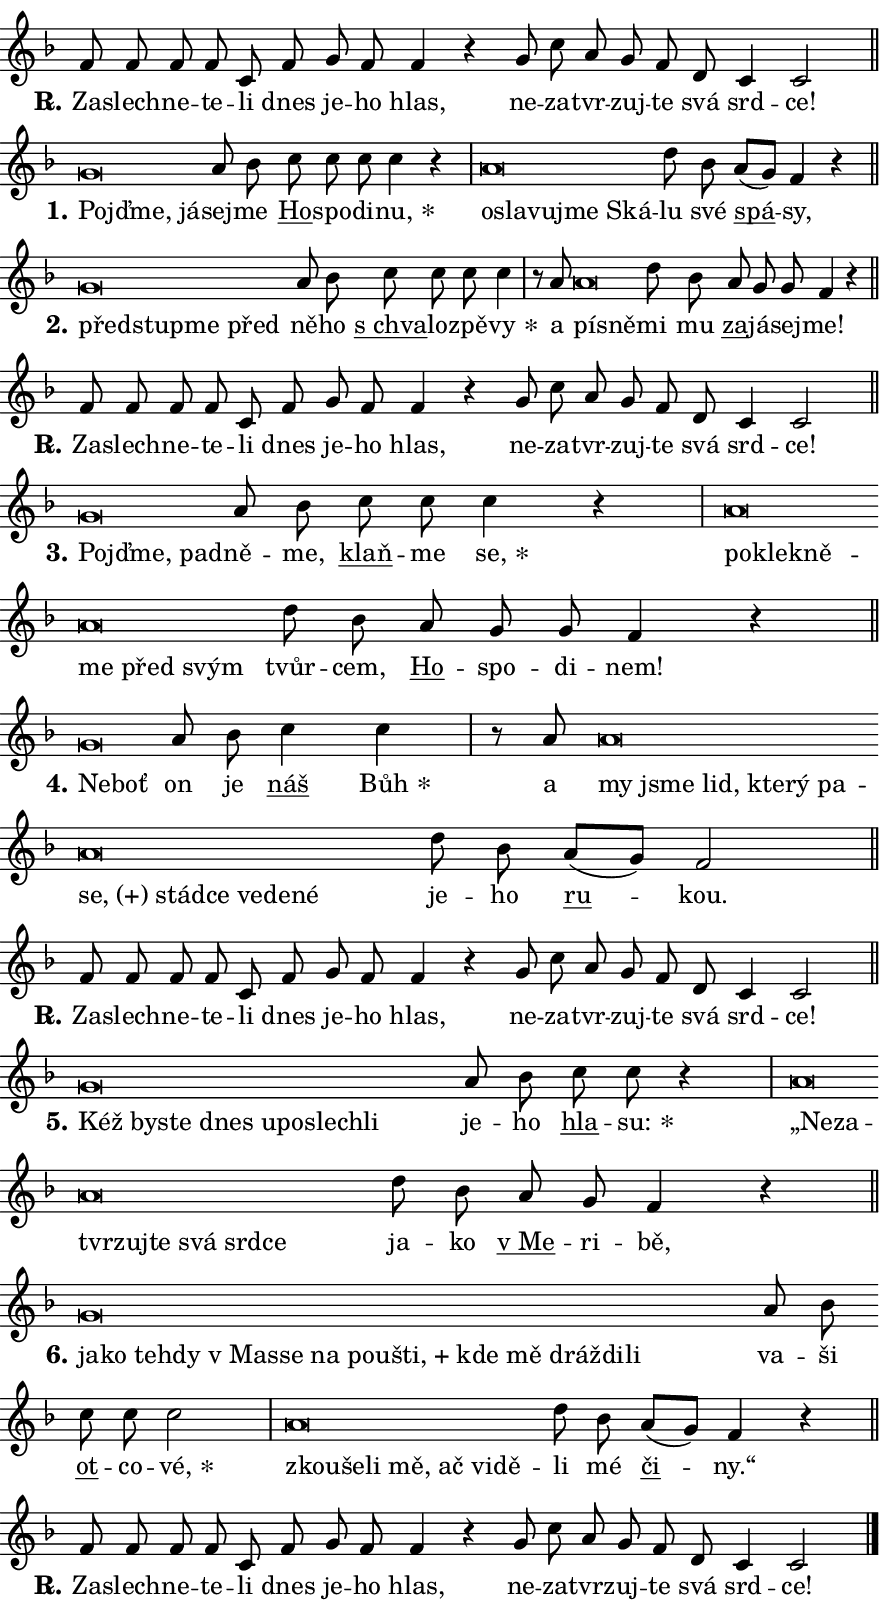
\version "2.24.0"
\header { tagline = "" }
\paper {
  indent = 0\cm
  top-margin = 0\cm
  right-margin = 0.13\cm % to fit lyric hyphens
  bottom-margin = 0\cm
  left-margin = 0\cm
  paper-width = 15\cm
  page-breaking = #ly:one-page-breaking
  system-system-spacing.basic-distance = #11
  score-system-spacing.basic-distance = #11
  ragged-last = ##f
}


%% Author: Thomas Morley
%% https://lists.gnu.org/archive/html/lilypond-user/2020-05/msg00002.html
#(define (line-position grob)
"Returns position of @var[grob} in current system:
   @code{'start}, if at first time-step
   @code{'end}, if at last time-step
   @code{'middle} otherwise
"
  (let* ((col (ly:item-get-column grob))
         (ln (ly:grob-object col 'left-neighbor))
         (rn (ly:grob-object col 'right-neighbor))
         (col-to-check-left (if (ly:grob? ln) ln col))
         (col-to-check-right (if (ly:grob? rn) rn col))
         (break-dir-left
           (and
             (ly:grob-property col-to-check-left 'non-musical #f)
             (ly:item-break-dir col-to-check-left)))
         (break-dir-right
           (and
             (ly:grob-property col-to-check-right 'non-musical #f)
             (ly:item-break-dir col-to-check-right))))
        (cond ((eqv? 1 break-dir-left) 'start)
              ((eqv? -1 break-dir-right) 'end)
              (else 'middle))))

#(define (tranparent-at-line-position vctor)
  (lambda (grob)
  "Relying on @code{line-position} select the relevant enry from @var{vctor}.
Used to determine transparency,"
    (case (line-position grob)
      ((end) (not (vector-ref vctor 0)))
      ((middle) (not (vector-ref vctor 1)))
      ((start) (not (vector-ref vctor 2))))))

noteHeadBreakVisibility =
#(define-music-function (break-visibility)(vector?)
"Makes @code{NoteHead}s transparent relying on @var{break-visibility}"
#{
  \override NoteHead.transparent =
    #(tranparent-at-line-position break-visibility)
#})

#(define delete-ledgers-for-transparent-note-heads
  (lambda (grob)
    "Reads whether a @code{NoteHead} is transparent.
If so this @code{NoteHead} is removed from @code{'note-heads} from
@var{grob}, which is supposed to be @code{LedgerLineSpanner}.
As a result ledgers are not printed for this @code{NoteHead}"
    (let* ((nhds-array (ly:grob-object grob 'note-heads))
           (nhds-list
             (if (ly:grob-array? nhds-array)
                 (ly:grob-array->list nhds-array)
                 '()))
           ;; Relies on the transparent-property being done before
           ;; Staff.LedgerLineSpanner.after-line-breaking is executed.
           ;; This is fragile ...
           (to-keep
             (remove
               (lambda (nhd)
                 (ly:grob-property nhd 'transparent #f))
               nhds-list)))
      ;; TODO find a better method to iterate over grob-arrays, similiar
      ;; to filter/remove etc for lists
      ;; For now rebuilt from scratch
      (set! (ly:grob-object grob 'note-heads)  '())
      (for-each
        (lambda (nhd)
          (ly:pointer-group-interface::add-grob grob 'note-heads nhd))
        to-keep))))

squashNotes = {
  \override NoteHead.X-extent = #'(-0.2 . 0.2)
  \override NoteHead.Y-extent = #'(-0.75 . 0)
  \override NoteHead.stencil =
    #(lambda (grob)
       (let ((pos (ly:grob-property grob 'staff-position)))
         (begin
           (if (< pos -7) (display "ERROR: Lower brevis then expected\n") (display ""))
           (if (<= pos -6) ly:text-interface::print ly:note-head::print))))
}
unSquashNotes = {
  \revert NoteHead.X-extent
  \revert NoteHead.Y-extent
  \revert NoteHead.stencil
}

hideNotes = \noteHeadBreakVisibility #begin-of-line-visible
unHideNotes = \noteHeadBreakVisibility #all-visible

% work-around for resetting accidentals
% https://lilypond.org/doc/v2.23/Documentation/notation/displaying-rhythms#unmetered-music
cadenzaMeasure = {
  \cadenzaOff
  \partial 1024 s1024
  \cadenzaOn
}

#(define-markup-command (accent layout props text) (markup?)
  "Underline accented syllable"
  (interpret-markup layout props
    #{\markup \override #'(offset . 4.3) \underline { #text }#}))

responsum = \markup \concat {
  "R" \hspace #-1.05 \path #0.1 #'((moveto 0 0.07) (lineto 0.9 0.8)) \hspace #0.05 "."
}

spaceSize = #0.6828661417322834 % exact space size for TeX Gyre Schola

\layout {
  \context {
    \Staff
    \remove "Time_signature_engraver"
    \override LedgerLineSpanner.after-line-breaking = #delete-ledgers-for-transparent-note-heads
  }
  \context {
    \Lyrics {
      \override LyricSpace.minimum-distance = \spaceSize
      \override LyricText.font-name = #"TeX Gyre Schola"
      \override LyricText.font-size = 1
      \override StanzaNumber.font-name = #"TeX Gyre Schola Bold"
      \override StanzaNumber.font-size = 1
    }
  }
  \context {
    \Score 
    \override NoteHead.text =
      #(lambda (grob) 
        (let ((pos (ly:grob-property grob 'staff-position)))
          #{\markup {
            \combine
              \halign #-0.55 \raise #(if (= pos -6) 0 0.5) \override #'(thickness . 2) \draw-line #'(3.2 . 0)
              \musicglyph "noteheads.sM1"
          }#}))
  }
}

% magnetic-lyrics.ily
%
%   written by
%     Jean Abou Samra <jean@abou-samra.fr>
%     Werner Lemberg <wl@gnu.org>
%
%   adapted by
%     Jiri Hon <jiri.hon@gmail.com>
%
% Version 2022-Apr-15

% https://www.mail-archive.com/lilypond-user@gnu.org/msg149350.html

#(define (Left_hyphen_pointer_engraver context)
   "Collect syllable-hyphen-syllable occurrences in lyrics and store
them in properties.  This engraver only looks to the left.  For
example, if the lyrics input is @code{foo -- bar}, it does the
following.

@itemize @bullet
@item
Set the @code{text} property of the @code{LyricHyphen} grob between
@q{foo} and @q{bar} to @code{foo}.

@item
Set the @code{left-hyphen} property of the @code{LyricText} grob with
text @q{foo} to the @code{LyricHyphen} grob between @q{foo} and
@q{bar}.
@end itemize

Use this auxiliary engraver in combination with the
@code{lyric-@/text::@/apply-@/magnetic-@/offset!} hook."
   (let ((hyphen #f)
         (text #f))
     (make-engraver
      (acknowledgers
       ((lyric-syllable-interface engraver grob source-engraver)
        (set! text grob)))
      (end-acknowledgers
       ((lyric-hyphen-interface engraver grob source-engraver)
        ;(when (not (grob::has-interface grob 'lyric-space-interface))
          (set! hyphen grob)));)
      ((stop-translation-timestep engraver)
       (when (and text hyphen)
         (ly:grob-set-object! text 'left-hyphen hyphen))
       (set! text #f)
       (set! hyphen #f)))))

#(define (lyric-text::apply-magnetic-offset! grob)
   "If the space between two syllables is less than the value in
property @code{LyricText@/.details@/.squash-threshold}, move the right
syllable to the left so that it gets concatenated with the left
syllable.

Use this function as a hook for
@code{LyricText@/.after-@/line-@/breaking} if the
@code{Left_@/hyphen_@/pointer_@/engraver} is active."
   (let ((hyphen (ly:grob-object grob 'left-hyphen #f)))
     (when hyphen
       (let ((left-text (ly:spanner-bound hyphen LEFT)))
         (when (grob::has-interface left-text 'lyric-syllable-interface)
           (let* ((common (ly:grob-common-refpoint grob left-text X))
                  (this-x-ext (ly:grob-extent grob common X))
                  (left-x-ext
                   (begin
                     ;; Trigger magnetism for left-text.
                     (ly:grob-property left-text 'after-line-breaking)
                     (ly:grob-extent left-text common X)))
                  ;; `delta` is the gap width between two syllables.
                  (delta (- (interval-start this-x-ext)
                            (interval-end left-x-ext)))
                  (details (ly:grob-property grob 'details))
                  (threshold (assoc-get 'squash-threshold details 0.2)))
             (when (< delta threshold)
               (let* (;; We have to manipulate the input text so that
                      ;; ligatures crossing syllable boundaries are not
                      ;; disabled.  For languages based on the Latin
                      ;; script this is essentially a beautification.
                      ;; However, for non-Western scripts it can be a
                      ;; necessity.
                      (lt (ly:grob-property left-text 'text))
                      (rt (ly:grob-property grob 'text))
                      (is-space (grob::has-interface hyphen 'lyric-space-interface))
                      (space (if is-space " " ""))
                      (extra-delta (if is-space spaceSize 0))
                      ;; Append new syllable.
                      (ltrt-space (if (and (string? lt) (string? rt))
                                (string-append lt space rt)
                                (make-concat-markup (list lt space rt))))
                      ;; Right-align `ltrt` to the right side.
                      (ltrt-space-markup (grob-interpret-markup
                               grob
                               (make-translate-markup
                                (cons (interval-length this-x-ext) 0)
                                (make-right-align-markup ltrt-space)))))
                 (begin
                   ;; Don't print `left-text`.
                   (ly:grob-set-property! left-text 'stencil #f)
                   ;; Set text and stencil (which holds all collected
                   ;; syllables so far) and shift it to the left.
                   (ly:grob-set-property! grob 'text ltrt-space)
                   (ly:grob-set-property! grob 'stencil ltrt-space-markup)
                   (ly:grob-translate-axis! grob (- (- delta extra-delta)) X))))))))))


#(define (lyric-hyphen::displace-bounds-first grob)
   ;; Make very sure this callback isn't triggered too early.
   (let ((left (ly:spanner-bound grob LEFT))
         (right (ly:spanner-bound grob RIGHT)))
     (ly:grob-property left 'after-line-breaking)
     (ly:grob-property right 'after-line-breaking)
     (ly:lyric-hyphen::print grob)))

squashThreshold = #0.4

\layout {
  \context {
    \Lyrics
    \consists #Left_hyphen_pointer_engraver
    \override LyricText.after-line-breaking =
      #lyric-text::apply-magnetic-offset!
    \override LyricHyphen.stencil = #lyric-hyphen::displace-bounds-first
    \override LyricText.details.squash-threshold = \squashThreshold
    \override LyricHyphen.minimum-distance = 0
    \override LyricHyphen.minimum-length = \squashThreshold
  }
}

squashText = \override LyricText.details.squash-threshold = 9999
unSquashText = \override LyricText.details.squash-threshold = \squashThreshold

leftText = \override LyricText.self-alignment-X = #LEFT
unLeftText = \revert LyricText.self-alignment-X

starOffset = #(lambda (grob) 
                (let ((x_offset (ly:self-alignment-interface::aligned-on-x-parent grob)))
                  (if (= x_offset 0) 0 (+ x_offset 1.2))))

star = #(define-music-function (syllable)(string?)
"Append star separator at the end of a syllable"
#{
  \once \override LyricText.X-offset = #starOffset
  \lyricmode { \markup {
    #syllable
    \override #'((font-name . "TeX Gyre Schola Bold")) \hspace #0.2 \lower #0.65 \larger "*"
  } }
#})

starAccent = #(define-music-function (syllable)(string?)
"Append star separator at the end of a syllable and make accent"
#{
  \once \override LyricText.X-offset = #starOffset
  \lyricmode { \markup {
    \accent #syllable
    \override #'((font-name . "TeX Gyre Schola Bold")) \hspace #0.2 \lower #0.65 \larger "*"
  } }
#})

breath = #(define-music-function (syllable)(string?)
"Append breathing indicator at the end of a syllable"
#{
  \lyricmode { \markup { #syllable "+" } }
#})

optionalBreath = #(define-music-function (syllable)(string?)
"Append optional breathing indicator at the end of a syllable"
#{
  \lyricmode { \markup { #syllable "(+)" } }
#})


\score {
    <<
        \new Voice = "melody" { \cadenzaOn \key f \major \relative { f'8 f f f \bar "" c f \bar "" g f f4 r \bar "" g8 c \bar "" a g \bar "" f d \bar "" c4 c2 \cadenzaMeasure \bar "||" \break } }
        \new Lyrics \lyricsto "melody" { \lyricmode { \set stanza = \responsum
Za -- slech -- ne -- te -- li dnes je -- ho hlas, ne -- za -- tvr -- zuj -- te svá srd -- ce! } }
    >>
    \layout {}
}

\score {
    <<
        \new Voice = "melody" { \cadenzaOn \key f \major \relative { \squashNotes g'\breve*1/16 \hideNotes \breve*1/16 \breve*1/16 \bar "" \unHideNotes \unSquashNotes a8 bes \bar "" c c c c4 r \cadenzaMeasure \bar "|" \squashNotes a\breve*1/16 \hideNotes \breve*1/16 \bar "" \breve*1/16 \bar "" \breve*1/16 \breve*1/16 \bar "" \unHideNotes \unSquashNotes d8 bes \bar "" a[( g)] f4 r \cadenzaMeasure \bar "||" \break } }
        \new Lyrics \lyricsto "melody" { \lyricmode { \set stanza = "1."
\leftText Pojď -- \squashText me, já -- \unLeftText \unSquashText sej -- me \markup \accent Ho -- spo -- di -- \star nu, \leftText o -- \squashText sla -- vu -- jme Ská -- \unLeftText \unSquashText lu své \markup \accent spá -- sy, } }
    >>
    \layout {}
}

\score {
    <<
        \new Voice = "melody" { \cadenzaOn \key f \major \relative { \squashNotes g'\breve*1/16 \hideNotes \breve*1/16 \bar "" \breve*1/16 \breve*1/16 \bar "" \unHideNotes \unSquashNotes a8 bes \bar "" c c c c4 \cadenzaMeasure \bar "|" r8 a \squashNotes a\breve*1/16 \hideNotes \breve*1/16 \bar "" \unHideNotes \unSquashNotes d8 bes \bar "" a g g f4 r \cadenzaMeasure \bar "||" \break } }
        \new Lyrics \lyricsto "melody" { \lyricmode { \set stanza = "2."
\leftText před -- \squashText stup -- me před \unLeftText \unSquashText ně -- ho \markup \accent "s chva" -- lo -- zpě -- \star vy a \leftText pí -- \squashText sně -- \unLeftText \unSquashText mi mu \markup \accent za -- já -- sej -- me! } }
    >>
    \layout {}
}

\score {
    <<
        \new Voice = "melody" { \cadenzaOn \key f \major \relative { f'8 f f f \bar "" c f \bar "" g f f4 r \bar "" g8 c \bar "" a g \bar "" f d \bar "" c4 c2 \cadenzaMeasure \bar "||" \break } }
        \new Lyrics \lyricsto "melody" { \lyricmode { \set stanza = \responsum
Za -- slech -- ne -- te -- li dnes je -- ho hlas, ne -- za -- tvr -- zuj -- te svá srd -- ce! } }
    >>
    \layout {}
}

\score {
    <<
        \new Voice = "melody" { \cadenzaOn \key f \major \relative { \squashNotes g'\breve*1/16 \hideNotes \breve*1/16 \breve*1/16 \bar "" \unHideNotes \unSquashNotes a8 bes \bar "" c c c4 r \cadenzaMeasure \bar "|" \squashNotes a\breve*1/16 \hideNotes \breve*1/16 \bar "" \breve*1/16 \bar "" \breve*1/16 \bar "" \breve*1/16 \breve*1/16 \bar "" \unHideNotes \unSquashNotes d8 bes \bar "" a g g f4 r \cadenzaMeasure \bar "||" \break } }
        \new Lyrics \lyricsto "melody" { \lyricmode { \set stanza = "3."
\leftText Pojď -- \squashText me, pad -- \unLeftText \unSquashText ně -- me, \markup \accent klaň -- me \star se, \leftText po -- \squashText kle -- kně -- me před svým \unLeftText \unSquashText tvůr -- cem, \markup \accent Ho -- spo -- di -- nem! } }
    >>
    \layout {}
}

\score {
    <<
        \new Voice = "melody" { \cadenzaOn \key f \major \relative { \squashNotes g'\breve*1/16 \hideNotes \breve*1/16 \bar "" \unHideNotes \unSquashNotes a8 bes \bar "" c4 c \cadenzaMeasure \bar "|" r8 a \squashNotes a\breve*1/16 \hideNotes \breve*1/16 \bar "" \breve*1/16 \bar "" \breve*1/16 \bar "" \breve*1/16 \bar "" \breve*1/16 \bar "" \breve*1/16 \bar "" \breve*1/16 \bar "" \breve*1/16 \bar "" \breve*1/16 \bar "" \breve*1/16 \breve*1/16 \bar "" \unHideNotes \unSquashNotes d8 bes \bar "" a[( g)] f2 \cadenzaMeasure \bar "||" \break } }
        \new Lyrics \lyricsto "melody" { \lyricmode { \set stanza = "4."
\leftText Ne -- \squashText boť \unLeftText \unSquashText on je \markup \accent náš \star Bůh a \leftText my \squashText jsme lid, kte -- rý pa -- \optionalBreath se, stád -- ce ve -- de -- né \unLeftText \unSquashText je -- ho \markup \accent ru -- kou. } }
    >>
    \layout {}
}

\score {
    <<
        \new Voice = "melody" { \cadenzaOn \key f \major \relative { f'8 f f f \bar "" c f \bar "" g f f4 r \bar "" g8 c \bar "" a g \bar "" f d \bar "" c4 c2 \cadenzaMeasure \bar "||" \break } }
        \new Lyrics \lyricsto "melody" { \lyricmode { \set stanza = \responsum
Za -- slech -- ne -- te -- li dnes je -- ho hlas, ne -- za -- tvr -- zuj -- te svá srd -- ce! } }
    >>
    \layout {}
}

\score {
    <<
        \new Voice = "melody" { \cadenzaOn \key f \major \relative { \squashNotes g'\breve*1/16 \hideNotes \breve*1/16 \bar "" \breve*1/16 \bar "" \breve*1/16 \bar "" \breve*1/16 \bar "" \breve*1/16 \bar "" \breve*1/16 \breve*1/16 \bar "" \unHideNotes \unSquashNotes a8 bes \bar "" c c r4 \cadenzaMeasure \bar "|" \squashNotes a\breve*1/16 \hideNotes \breve*1/16 \bar "" \breve*1/16 \bar "" \breve*1/16 \bar "" \breve*1/16 \bar "" \breve*1/16 \bar "" \breve*1/16 \breve*1/16 \bar "" \unHideNotes \unSquashNotes d8 bes \bar "" a g f4 r \cadenzaMeasure \bar "||" \break } }
        \new Lyrics \lyricsto "melody" { \lyricmode { \set stanza = "5."
\leftText Kéž \squashText by -- ste dnes u -- po -- slech -- li \unLeftText \unSquashText je -- ho \markup \accent hla -- \star su: \leftText „Ne -- \squashText za -- tvr -- zuj -- te svá srd -- ce \unLeftText \unSquashText ja -- ko \markup \accent "v Me" -- ri -- bě, } }
    >>
    \layout {}
}

\score {
    <<
        \new Voice = "melody" { \cadenzaOn \key f \major \relative { \squashNotes g'\breve*1/16 \hideNotes \breve*1/16 \bar "" \breve*1/16 \bar "" \breve*1/16 \bar "" \breve*1/16 \bar "" \breve*1/16 \bar "" \breve*1/16 \bar "" \breve*1/16 \bar "" \breve*1/16 \bar "" \breve*1/16 \bar "" \breve*1/16 \bar "" \breve*1/16 \bar "" \breve*1/16 \breve*1/16 \bar "" \unHideNotes \unSquashNotes a8 bes \bar "" c c c2 \cadenzaMeasure \bar "|" \squashNotes a\breve*1/16 \hideNotes \breve*1/16 \bar "" \breve*1/16 \bar "" \breve*1/16 \bar "" \breve*1/16 \bar "" \breve*1/16 \breve*1/16 \bar "" \unHideNotes \unSquashNotes d8 bes \bar "" a[( g)] f4 r \cadenzaMeasure \bar "||" \break } }
        \new Lyrics \lyricsto "melody" { \lyricmode { \set stanza = "6."
\leftText ja -- \squashText ko teh -- dy "v Ma" -- sse na pou -- \breath "šti," kde mě dráž -- di -- li \unLeftText \unSquashText va -- ši \markup \accent ot -- co -- \star vé, \leftText zkou -- \squashText še -- li mě, ač vi -- dě -- \unLeftText \unSquashText li mé \markup \accent či -- ny.“ } }
    >>
    \layout {}
}

\score {
    <<
        \new Voice = "melody" { \cadenzaOn \key f \major \relative { f'8 f f f \bar "" c f \bar "" g f f4 r \bar "" g8 c \bar "" a g \bar "" f d \bar "" c4 c2 \cadenzaMeasure \bar "||" \break } \bar "|." }
        \new Lyrics \lyricsto "melody" { \lyricmode { \set stanza = \responsum
Za -- slech -- ne -- te -- li dnes je -- ho hlas, ne -- za -- tvr -- zuj -- te svá srd -- ce! } }
    >>
    \layout {}
}
